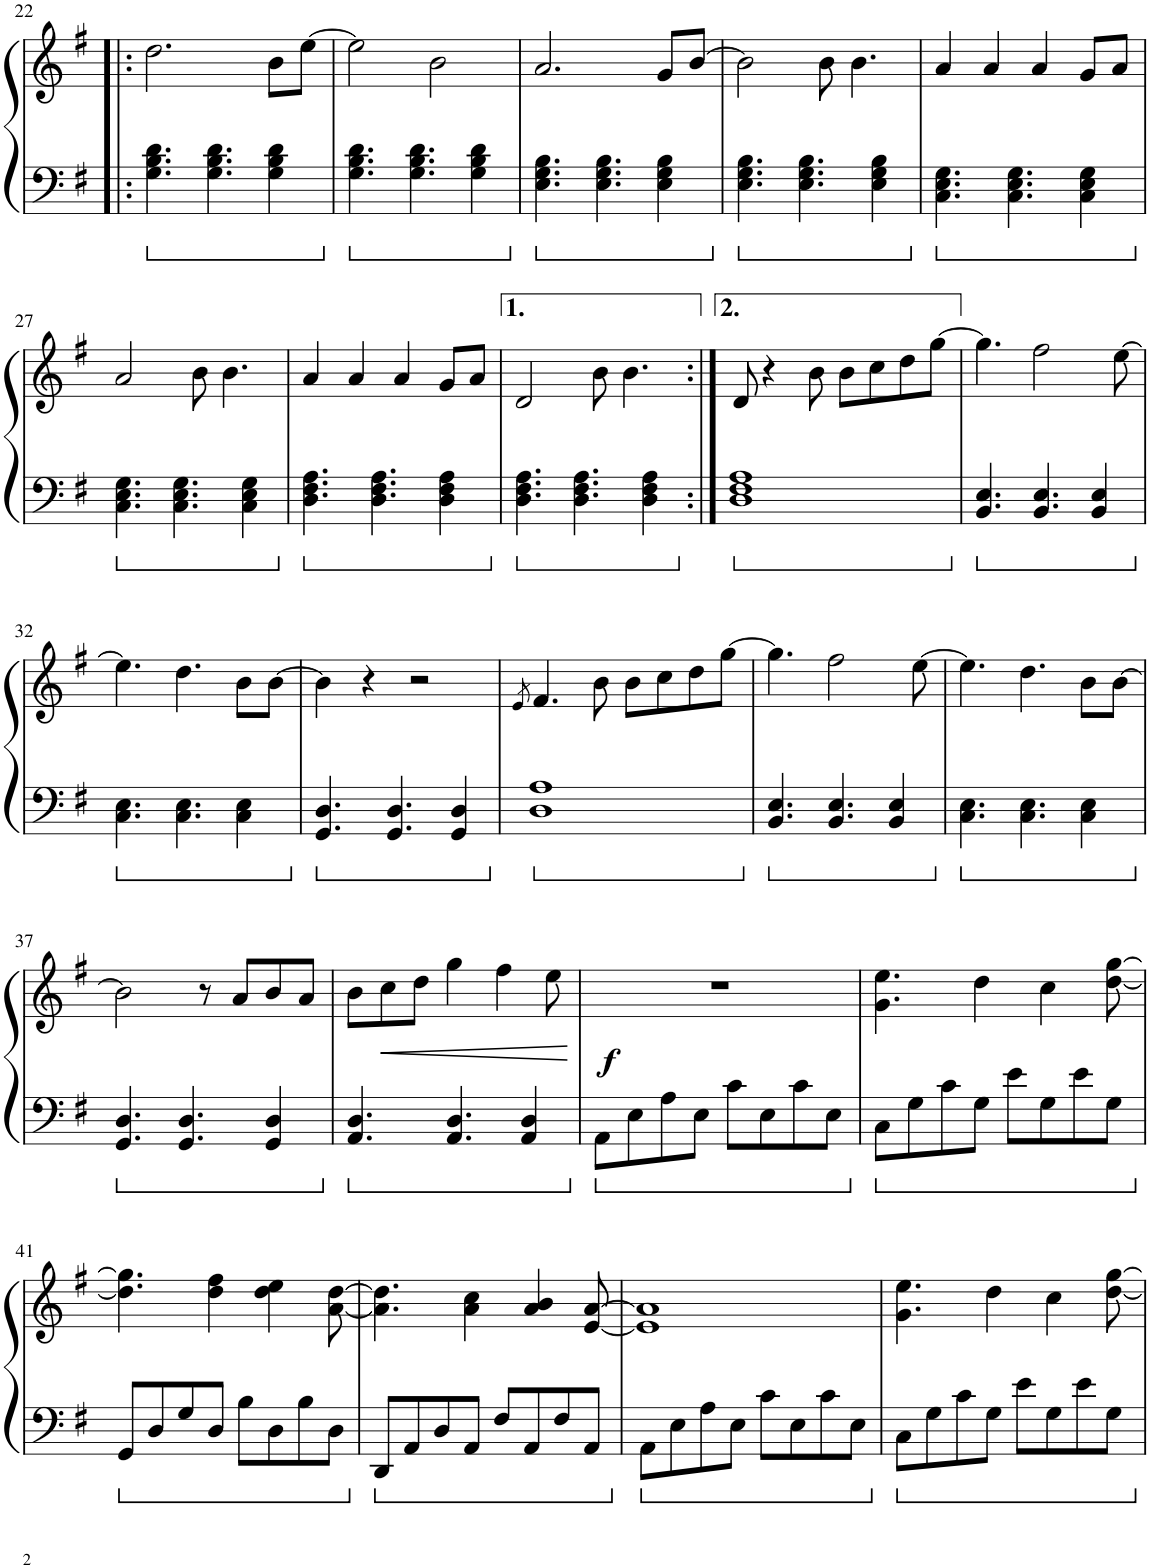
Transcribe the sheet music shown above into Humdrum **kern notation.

**kern	**kern	**dynam
*part1	*part1	*part1
*staff2	*staff1	*staff1/2
*I"Piano	*	*
*I'Pno.	*	*
!!LO:PB:g=z
*clefF4	*clefG2	*
*k[f#]	*k[f#]	*
*M4/4	*M4/4	*
=22!|:	=22!|:	=22!|:
4.G\ 4.B\ 4.d\	2.dd\	.
4.G\ 4.B\ 4.d\	.	.
4G\ 4B\ 4d\	8b\L	.
.	[8ee\J	.
=23	=23	=23
4.G\ 4.B\ 4.d\	2ee\]	.
4.G\ 4.B\ 4.d\	.	.
.	2b\	.
4G\ 4B\ 4d\	.	.
=24	=24	=24
4.E\ 4.G\ 4.B\	2.a/	.
4.E\ 4.G\ 4.B\	.	.
4E\ 4G\ 4B\	8g/L	.
.	[8b/J	.
=25	=25	=25
4.E\ 4.G\ 4.B\	2b\]	.
4.E\ 4.G\ 4.B\	.	.
.	8b\	.
.	4.b\	.
4E\ 4G\ 4B\	.	.
=26	=26	=26
4.C\ 4.E\ 4.G\	4a/	.
.	4a/	.
4.C\ 4.E\ 4.G\	.	.
.	4a/	.
4C\ 4E\ 4G\	8g/L	.
.	8a/J	.
!!LO:LB:g=z
=27	=27	=27
4.C\ 4.E\ 4.G\	2a/	.
4.C\ 4.E\ 4.G\	.	.
.	8b\	.
.	4.b\	.
4C\ 4E\ 4G\	.	.
=28	=28	=28
4.D\ 4.F#\ 4.A\	4a/	.
.	4a/	.
4.D\ 4.F#\ 4.A\	.	.
.	4a/	.
4D\ 4F#\ 4A\	8g/L	.
.	8a/J	.
=29	=29	=29
4.D\ 4.F#\ 4.A\	2d/	.
4.D\ 4.F#\ 4.A\	.	.
.	8b\	.
.	4.b\	.
4D\ 4F#\ 4A\	.	.
=30:|!	=30:|!	=30:|!
1D 1F# 1A	8d/	.
.	4r	.
.	8b\	.
.	8b\L	.
.	8cc\	.
.	8dd\	.
.	[8gg\J	.
=31	=31	=31
4.BB/ 4.E/	4.gg\]	.
4.BB/ 4.E/	2ff#\	.
4BB/ 4E/	.	.
.	[8ee\	.
!!LO:LB:g=z
=32	=32	=32
4.C\ 4.E\	4.ee\]	.
4.C\ 4.E\	4.dd\	.
4C\ 4E\	8b\L	.
.	[8b\J	.
=33	=33	=33
4.GG/ 4.D/	4b\]	.
.	4r	.
4.GG/ 4.D/	.	.
.	2r	.
4GG/ 4D/	.	.
=34	=34	=34
.	8qe/	.
1D 1A	4.f#/	.
.	8b\	.
.	8b\L	.
.	8cc\	.
.	8dd\	.
.	[8gg\J	.
=35	=35	=35
4.BB/ 4.E/	4.gg\]	.
4.BB/ 4.E/	2ff#\	.
4BB/ 4E/	.	.
.	[8ee\	.
=36	=36	=36
4.C\ 4.E\	4.ee\]	.
4.C\ 4.E\	4.dd\	.
4C\ 4E\	8b\L	.
.	[8b\J	.
!!LO:LB:g=z
=37	=37	=37
4.GG/ 4.D/	2b\]	.
4.GG/ 4.D/	.	.
.	8r	.
.	8a/L	.
4GG/ 4D/	8b/	.
.	8a/J	.
=38	=38	=38
4.AA/ 4.D/	8b\L	.
!	!	!LO:HP:b
.	8cc\	<
.	8dd\J	.
4.AA/ 4.D/	4gg\	.
.	4ff#\	.
4AA/ 4D/	.	.
.	8ee\	.
.	.	[
=39	=39	=39
!	!	!LO:DY:a=2
8AA\L	1r	f
8E\	.	.
8A\	.	.
8E\J	.	.
8c\L	.	.
8E\	.	.
8c\	.	.
8E\J	.	.
=40	=40	=40
8C\L	4.g\ 4.ee\	.
8G\	.	.
8c\	.	.
8G\J	4dd\	.
8e\L	.	.
8G\	4cc\	.
8e\	.	.
8G\J	[8dd\ [8gg\	.
!!LO:LB:g=z
=41	=41	=41
8GG/L	4.dd\] 4.gg\]	.
8D/	.	.
8G/	.	.
8D/J	4dd\ 4ff#\	.
8B\L	.	.
8D\	4dd\ 4ee\	.
8B\	.	.
8D\J	[8a\ [8dd\	.
=42	=42	=42
8DD/L	4.a\] 4.dd\]	.
8AA/	.	.
8D/	.	.
8AA/J	4a\ 4cc\	.
8F#/L	.	.
8AA/	4a/ 4b/	.
8F#/	.	.
8AA/J	[8e/ [8a/	.
=43	=43	=43
8AA\L	1e] 1a]	.
8E\	.	.
8A\	.	.
8E\J	.	.
8c\L	.	.
8E\	.	.
8c\	.	.
8E\J	.	.
=44	=44	=44
8C\L	4.g\ 4.ee\	.
8G\	.	.
8c\	.	.
8G\J	4dd\	.
8e\L	.	.
8G\	4cc\	.
8e\	.	.
8G\J	[8dd\ [8gg\	.
=	=	=
*-	*-	*-
